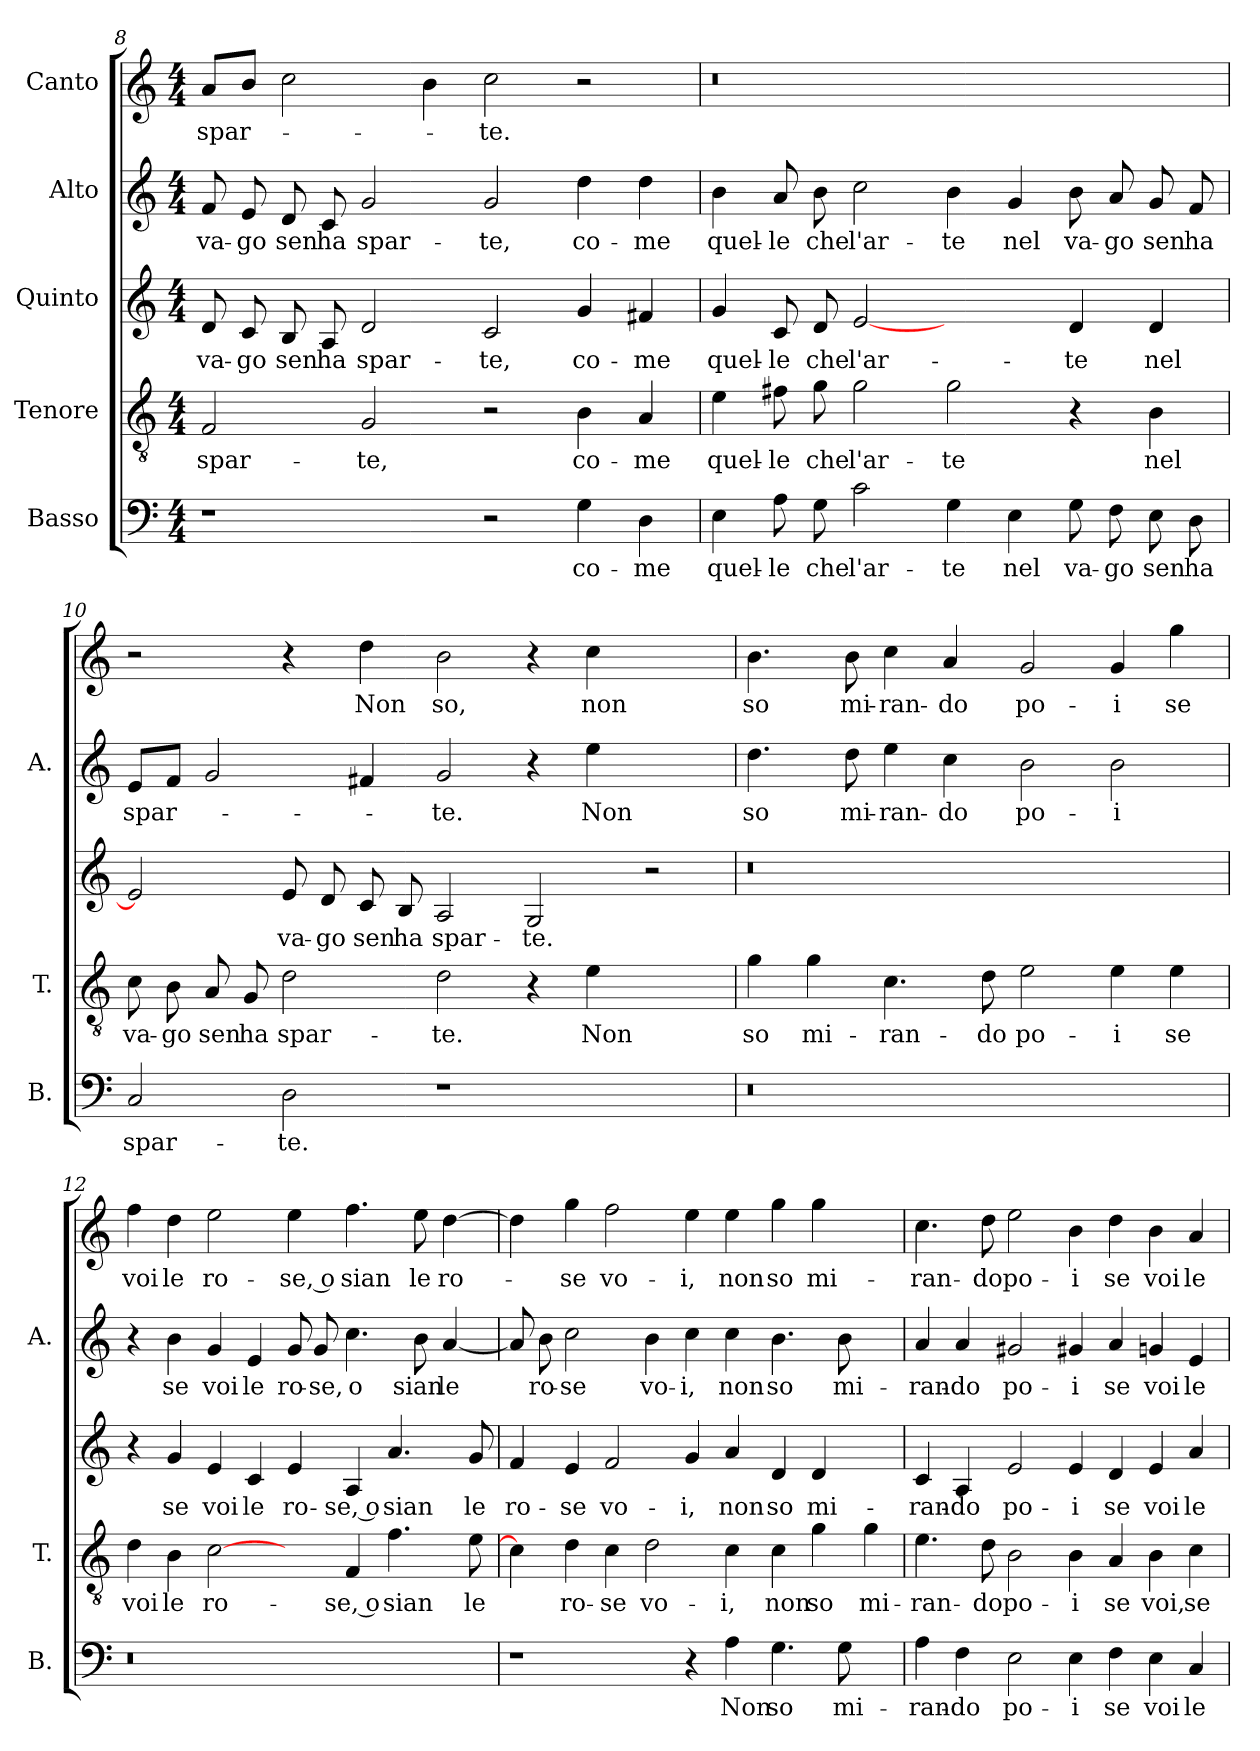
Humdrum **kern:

**kern	**text	**kern	**text	**kern	**text	**kern	**text	**kern	**text
*part5	*part5	*part4	*part4	*part3	*part3	*part2	*part2	*part1	*part1
*staff5	*staff5	*staff4	*staff4	*staff3	*staff3	*staff2	*staff2	*staff1	*staff1
*I"Basso	*	*I"Tenore	*	*I"Quinto	*	*I"Alto	*	*I"Canto	*
*I'B.	*	*I'T.	*	*	*	*I'A.	*	*	*
*clefF4	*	*clefGv2	*	*clefG2	*	*clefG2	*	*clefG2	*
*k[]	*	*k[]	*	*k[]	*	*k[]	*	*k[]	*
*C:	*	*C:	*	*C:	*	*C:	*	*C:	*
*M4/4	*	*M4/4	*	*M4/4	*	*M4/4	*	*M4/4	*
=8	=8	=8	=8	=8	=8	=8	=8	=8	=8
1r	.	2F/	spar-	8d/	va-	8f/	va-	8a/L	spar-
.	.	.	.	8c/	-go	8e/	-go	8b/J	.
.	.	.	.	8B/	sen	8d/	sen	2cc\	.
.	.	.	.	8A/	ha	8c/	ha	.	.
.	.	2G/	-te,	2d/	spar-	2g/	spar-	.	.
.	.	.	.	.	.	.	.	4b\	.
2r	.	2r	.	2c/	-te,	2g/	-te,	2cc\	-te.
4G\	co-	4B\	co-	4g/	co-	4dd\	co-	2r	.
4D\	-me	4A/	-me	4f#X/	-me	4dd\	-me	.	.
=9	=9	=9	=9	=9	=9	=9	=9	=9	=9
!	!	!	!	!	!	!	!	!LO:N:vis=0	!
4E\	quel-	4e\	quel-	4g/	quel-	4b\	quel-	1r	.
8A\	-le	8f#X\	-le	8c/	-le	8a/	-le	.	.
8G\	che	8g\	che	8d/	che	8b\	che	.	.
2c\	l'ar-	2g\	l'ar-	[2e/	l'ar-	2cc\	l'ar-	.	.
4G\	-te	2g\	-te	2ryy	.	4b\	-te	1ryy	.
4E\	nel	.	.	.	.	4g/	nel	.	.
8G\	va-	4r	.	4d/	-te	8b\	va-	.	.
8F\	-go	.	.	.	.	8a/	-go	.	.
8E\	sen	4B\	nel	4d/	nel	8g/	sen	.	.
8D\	ha	.	.	.	.	8f/	ha	.	.
=10	=10	=10	=10	=10	=10	=10	=10	=10	=10
2C/	spar-	8c\	va-	2e/]	.	8e/L	spar-	2r	.
.	.	8B\	-go	.	.	8f/J	.	.	.
.	.	8A/	sen	.	.	2g/	.	.	.
.	.	8G/	ha	.	.	.	.	.	.
2D\	-te.	2d\	spar-	8e/	va-	.	.	4r	.
.	.	.	.	8d/	-go	.	.	.	.
.	.	.	.	8c/	sen	4f#X/	.	4dd\	Non
.	.	.	.	8B/	ha	.	.	.	.
1r	.	2d\	-te.	2A/	spar-	2g/	-te.	2b\	so,
.	.	4r	.	2G/	-te.	4r	.	4r	.
.	.	4e\	Non	.	.	4ee\	Non	4cc\	non
2ryy	.	2ryy	.	2r	.	2ryy	.	2ryy	.
=11	=11	=11	=11	=11	=11	=11	=11	=11	=11
!LO:N:vis=0	!	!	!	!LO:N:vis=0	!	!	!	!	!
1r	.	4g\	so	1r	.	4.dd\	so	4.b\	so
.	.	4g\	mi-	.	.	.	.	.	.
.	.	.	.	.	.	8dd\	mi-	8b\	mi-
.	.	4.c\	-ran-	.	.	4ee\	-ran-	4cc\	-ran-
.	.	.	.	.	.	4cc\	-do	4a/	-do
.	.	8d\	-do	.	.	.	.	.	.
1ryy	.	2e\	po-	1ryy	.	2b\	po-	2g/	po-
.	.	4e\	-i	.	.	2b\	-i	4g/	-i
.	.	4e\	se	.	.	.	.	4gg\	se
=12	=12	=12	=12	=12	=12	=12	=12	=12	=12
!LO:N:vis=0	!	!	!	!	!	!	!	!	!
1r	.	4d\	voi	4r	.	4r	.	4ff\	voi
.	.	4B\	le	4g/	se	4b\	se	4dd\	le
.	.	[2c\	ro-	4e/	voi	4g/	voi	2ee\	ro-
.	.	.	.	4c/	le	4e/	le	.	.
1ryy	.	4ryy	.	4e/	ro-	8g/	ro-	4ee\	-se, o
.	.	.	.	.	.	8g/	-se,	.	.
.	.	4F/	-se, o	4A/	-se, o	4.cc\	o	4.ff\	sian
.	.	4.f\	sian	4.a/	sian	.	.	.	.
.	.	.	.	.	.	8b\	sian	8ee\	le
.	.	.	.	.	.	[4a/	le	[4dd\	ro-
.	.	8e\	le	8g/	le	.	.	.	.
=13	=13	=13	=13	=13	=13	=13	=13	=13	=13
1r	.	4c\]	.	4f/	ro-	8a/]	.	4dd\]	.
.	.	.	.	.	.	8b\	ro-	.	.
.	.	4d\	ro-	4e/	-se	2cc\	-se	4gg\	-se
.	.	4c\	-se	2f/	vo-	.	.	2ff\	vo-
.	.	2d\	vo-	.	.	4b\	vo-	.	.
4r	.	.	.	4g/	-i,	4cc\	-i,	4ee\	-i,
4A\	Non	4c\	-i,	4a/	non	4cc\	non	4ee\	non
4.G\	so	4c\	non	4d/	so	4.b\	so	4gg\	so
.	.	4g\	so	4d/	mi-	.	.	4gg\	mi-
8G\	mi-	.	.	.	.	8b\	mi-	.	.
4ryy	.	4g\	mi-	4ryy	.	4ryy	.	4ryy	.
=14	=14	=14	=14	=14	=14	=14	=14	=14	=14
4A\	-ran-	4.e\	-ran-	4c/	-ran-	4a/	-ran-	4.cc\	-ran-
4F\	-do	.	.	4A/	-do	4a/	-do	.	.
.	.	8d\	-do	.	.	.	.	8dd\	-do
2E\	po-	2B\	po-	2e/	po-	2g#X/	po-	2ee\	po-
4E\	-i	4B\	-i	4e/	-i	4g#X/	-i	4b\	-i
4F\	se	4A/	se	4d/	se	4a/	se	4dd\	se
4E\	voi	4B\	voi,	4e/	voi	4g/	voi	4b\	voi
4C/	le	4c\	se	4a/	le	4e/	le	4a/	le
=	=	=	=	=	=	=	=	=	=
*-	*-	*-	*-	*-	*-	*-	*-	*-	*-
